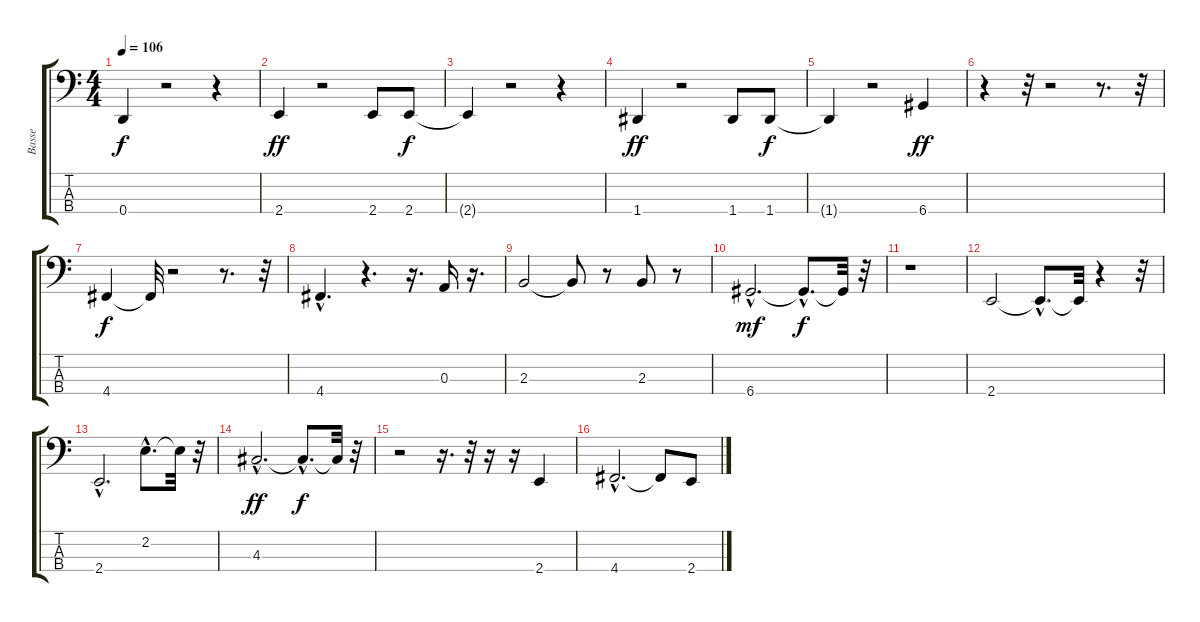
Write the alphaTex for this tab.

\track ("Basse" "Basse") {instrument electricbassfinger}
\staff {score tabs}
\tuning (G2 D2 A1 D1) {hide}
\ts (4 4)
\tempo 106
\clef f4
\ks c
0.4{t}.4{dy f} r.2 r.4 |
2.4.4{dy ff} r.2 2.4.8 2.4.8{dy f} |
2.4{t}.4 r.2 r.4 |
1.4.4{dy ff} r.2 1.4.8 1.4.8{dy f} |
1.4{t}.4 r.2 6.4.4{dy ff} |
r.4 r.32 r.2 r.8{d} r.32 |
4.4.4{dy f} 4.4{t}.32 r.2 r.8{d} r.32 |
4.4{hac}.4{d} r.4{d} r.16{d} 0.3.16 r.16{d} |
2.3.2 2.3{t}.8 r.8 2.3.8 r.8 |
6.4{hac}.2{d dy mf} 6.4{hac t}.8{d dy f} 6.4{t}.32 r.32 |
r.1 |
2.4.2 2.4{hac t}.8{d} 2.4{t}.32 r.4 r.32 |
2.4{hac}.2{d} 2.2{hac}.8{d} 2.2{t}.32 r.32 |
4.3{hac}.2{d dy ff} 4.3{hac t}.8{d dy f} 4.3{t}.32 r.32 |
r.2 r.16{d} r.32 r.16 r.16 2.4.4 |
4.4{hac}.2{d} 4.4{t}.8 2.4.8
